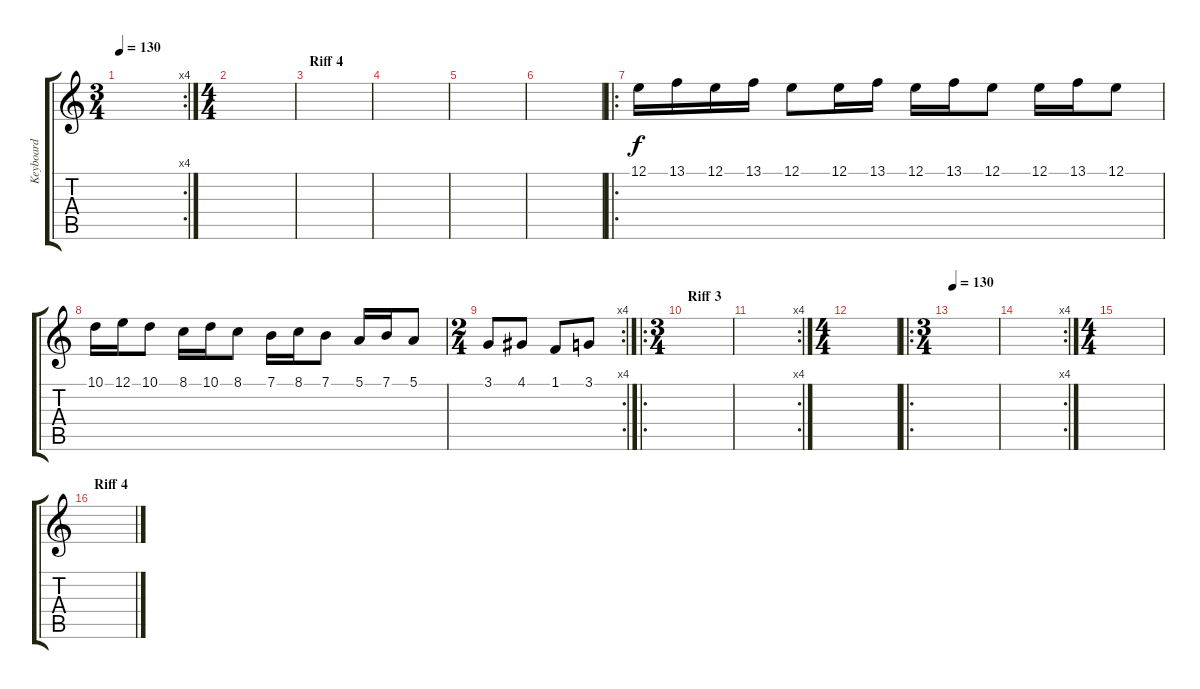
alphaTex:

\track ("Keyboard" "Keyboard") {instrument stringensemble1}
\staff {score tabs}
\tuning (E4 B3 G3 D3 A2 E2) {hide}
\rc 4
\ts (3 4)
\tempo 130
\clef g2
\ks c
|
\ts (4 4)
\section ("" "")
|
\section ("" "Riff 4")
|
|
|
|
\ro
12.1.16 13.1.16 12.1.16 13.1.16 12.1.8 12.1.16 13.1.16 12.1.16 13.1.16 12.1.8 12.1.16 13.1.16 12.1.8 |
10.1.16 12.1.16 10.1.8 8.1.16 10.1.16 8.1.8 7.1.16 8.1.16 7.1.8 5.1.16 7.1.16 5.1.8 |
\rc 4
\ts (2 4)
3.1.8 4.1.8 1.1.8 3.1.8 |
\ro
\ts (3 4)
\section ("" "Riff 3")
|
\rc 4
|
\ts (4 4)
\section ("" "")
|
\ro
\ts (3 4)
\tempo 130
|
\rc 4
|
\ts (4 4)
\section ("" "")
|
\section ("" "Riff 4")
